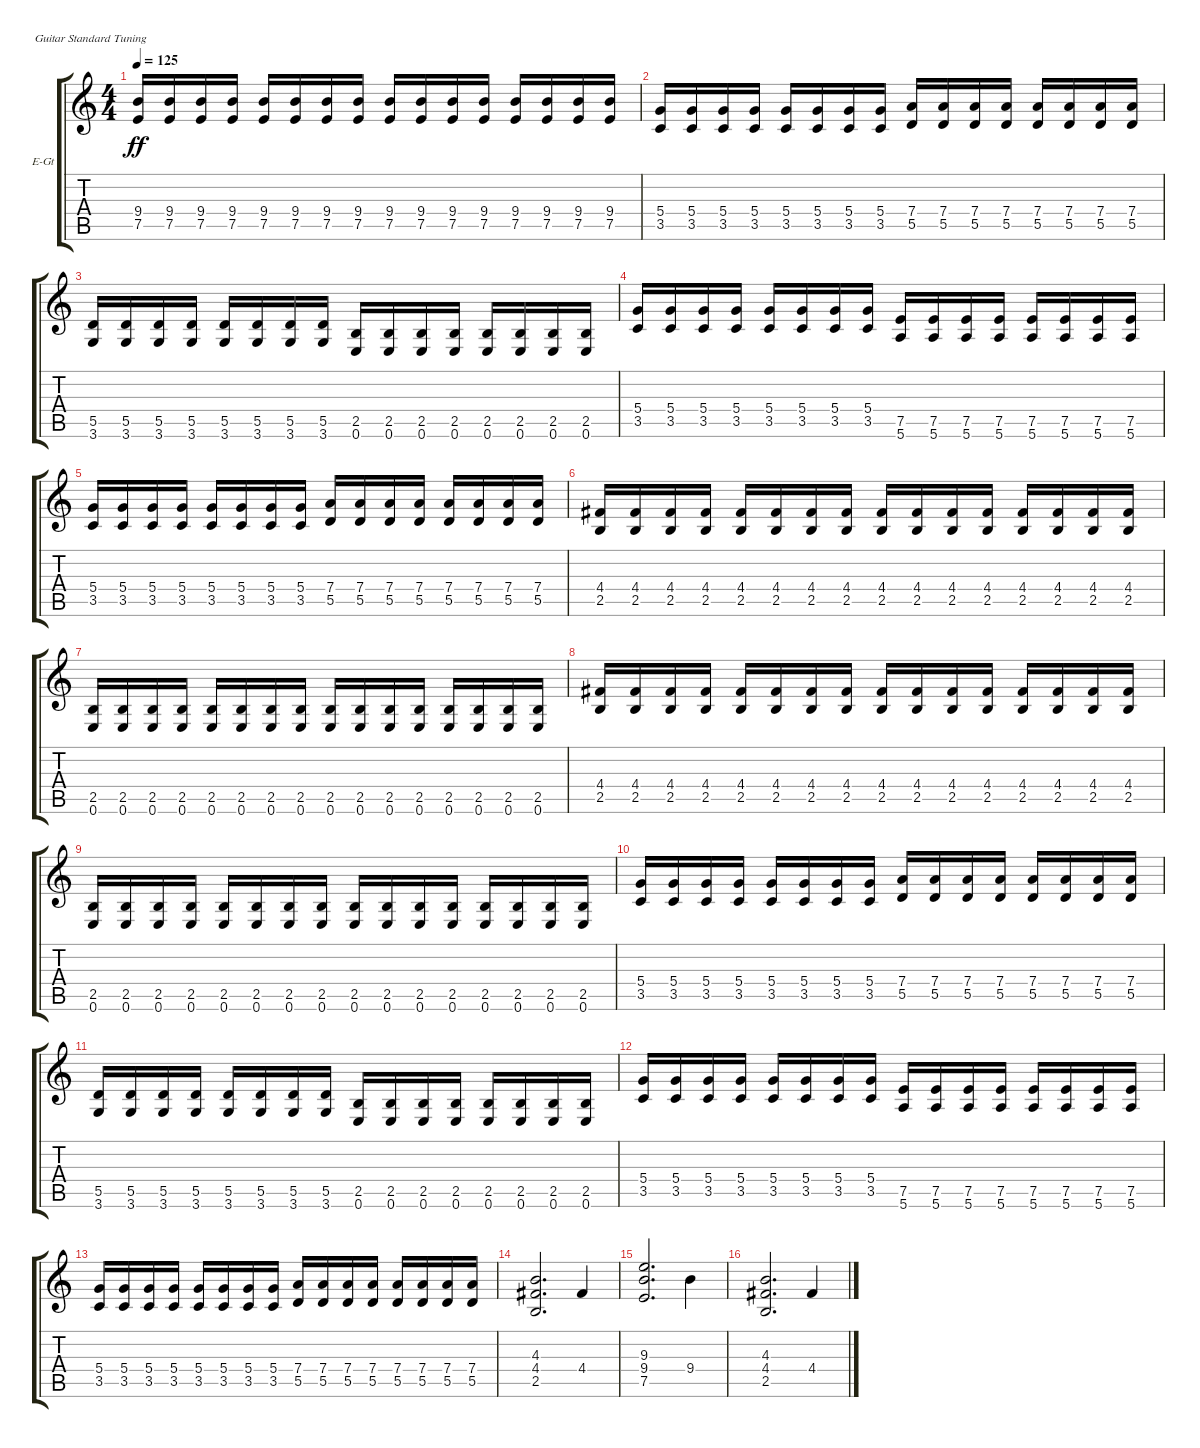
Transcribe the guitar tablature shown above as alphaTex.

\defaultSystemsLayout 4
\bracketExtendMode groupsimilarinstruments
\firstSystemTrackNameOrientation horizontal
\otherSystemsTrackNameOrientation horizontal
\track ("Electric Guitar (Drive)" "E-Gt") {instrument overdrivenguitar}
\staff {score tabs}
\tuning (E4 B3 G3 D3 A2 E2)
\ts (4 4)
\tempo 125
\clef g2
\ks c
(7.5 9.4).16{dy ff} (7.5 9.4).16 (7.5 9.4).16 (7.5 9.4).16 (7.5 9.4).16 (7.5 9.4).16 (7.5 9.4).16 (7.5 9.4).16 (7.5 9.4).16 (7.5 9.4).16 (7.5 9.4).16 (7.5 9.4).16 (7.5 9.4).16 (7.5 9.4).16 (7.5 9.4).16 (7.5 9.4).16 |
(3.5 5.4).16 (3.5 5.4).16 (3.5 5.4).16 (3.5 5.4).16 (3.5 5.4).16 (3.5 5.4).16 (3.5 5.4).16 (3.5 5.4).16 (5.5 7.4).16 (5.5 7.4).16 (5.5 7.4).16 (5.5 7.4).16 (5.5 7.4).16 (5.5 7.4).16 (5.5 7.4).16 (5.5 7.4).16 |
(3.6 5.5).16 (3.6 5.5).16 (3.6 5.5).16 (3.6 5.5).16 (3.6 5.5).16 (3.6 5.5).16 (3.6 5.5).16 (3.6 5.5).16 (2.5 0.6).16 (2.5 0.6).16 (2.5 0.6).16 (2.5 0.6).16 (2.5 0.6).16 (2.5 0.6).16 (2.5 0.6).16 (2.5 0.6).16 |
(3.5 5.4).16 (3.5 5.4).16 (3.5 5.4).16 (3.5 5.4).16 (3.5 5.4).16 (3.5 5.4).16 (3.5 5.4).16 (3.5 5.4).16 (7.5 5.6).16 (7.5 5.6).16 (7.5 5.6).16 (7.5 5.6).16 (7.5 5.6).16 (7.5 5.6).16 (7.5 5.6).16 (7.5 5.6).16 |
(3.5 5.4).16 (3.5 5.4).16 (3.5 5.4).16 (3.5 5.4).16 (3.5 5.4).16 (3.5 5.4).16 (3.5 5.4).16 (3.5 5.4).16 (5.5 7.4).16 (5.5 7.4).16 (5.5 7.4).16 (5.5 7.4).16 (5.5 7.4).16 (5.5 7.4).16 (5.5 7.4).16 (5.5 7.4).16 |
(2.5 4.4).16 (2.5 4.4).16 (2.5 4.4).16 (2.5 4.4).16 (2.5 4.4).16 (2.5 4.4).16 (2.5 4.4).16 (2.5 4.4).16 (2.5 4.4).16 (2.5 4.4).16 (2.5 4.4).16 (2.5 4.4).16 (2.5 4.4).16 (2.5 4.4).16 (2.5 4.4).16 (2.5 4.4).16 |
(2.5 0.6).16 (2.5 0.6).16 (2.5 0.6).16 (2.5 0.6).16 (2.5 0.6).16 (2.5 0.6).16 (2.5 0.6).16 (2.5 0.6).16 (2.5 0.6).16 (2.5 0.6).16 (2.5 0.6).16 (2.5 0.6).16 (2.5 0.6).16 (2.5 0.6).16 (2.5 0.6).16 (2.5 0.6).16 |
(2.5 4.4).16 (2.5 4.4).16 (2.5 4.4).16 (2.5 4.4).16 (2.5 4.4).16 (2.5 4.4).16 (2.5 4.4).16 (2.5 4.4).16 (2.5 4.4).16 (2.5 4.4).16 (2.5 4.4).16 (2.5 4.4).16 (2.5 4.4).16 (2.5 4.4).16 (2.5 4.4).16 (2.5 4.4).16 |
(2.5 0.6).16 (2.5 0.6).16 (2.5 0.6).16 (2.5 0.6).16 (2.5 0.6).16 (2.5 0.6).16 (2.5 0.6).16 (2.5 0.6).16 (2.5 0.6).16 (2.5 0.6).16 (2.5 0.6).16 (2.5 0.6).16 (2.5 0.6).16 (2.5 0.6).16 (2.5 0.6).16 (2.5 0.6).16 |
(3.5 5.4).16 (3.5 5.4).16 (3.5 5.4).16 (3.5 5.4).16 (3.5 5.4).16 (3.5 5.4).16 (3.5 5.4).16 (3.5 5.4).16 (5.5 7.4).16 (5.5 7.4).16 (5.5 7.4).16 (5.5 7.4).16 (5.5 7.4).16 (5.5 7.4).16 (5.5 7.4).16 (5.5 7.4).16 |
(3.6 5.5).16 (3.6 5.5).16 (3.6 5.5).16 (3.6 5.5).16 (3.6 5.5).16 (3.6 5.5).16 (3.6 5.5).16 (3.6 5.5).16 (2.5 0.6).16 (2.5 0.6).16 (2.5 0.6).16 (2.5 0.6).16 (2.5 0.6).16 (2.5 0.6).16 (2.5 0.6).16 (2.5 0.6).16 |
(3.5 5.4).16 (3.5 5.4).16 (3.5 5.4).16 (3.5 5.4).16 (3.5 5.4).16 (3.5 5.4).16 (3.5 5.4).16 (3.5 5.4).16 (7.5 5.6).16 (7.5 5.6).16 (7.5 5.6).16 (7.5 5.6).16 (7.5 5.6).16 (7.5 5.6).16 (7.5 5.6).16 (7.5 5.6).16 |
(3.5 5.4).16 (3.5 5.4).16 (3.5 5.4).16 (3.5 5.4).16 (3.5 5.4).16 (3.5 5.4).16 (3.5 5.4).16 (3.5 5.4).16 (5.5 7.4).16 (5.5 7.4).16 (5.5 7.4).16 (5.5 7.4).16 (5.5 7.4).16 (5.5 7.4).16 (5.5 7.4).16 (5.5 7.4).16 |
(2.5 4.4 4.3).2{d} 4.4.4 |
(7.5 9.4 9.3).2{d} 9.4.4 |
(2.5 4.4 4.3).2{d} 4.4.4
